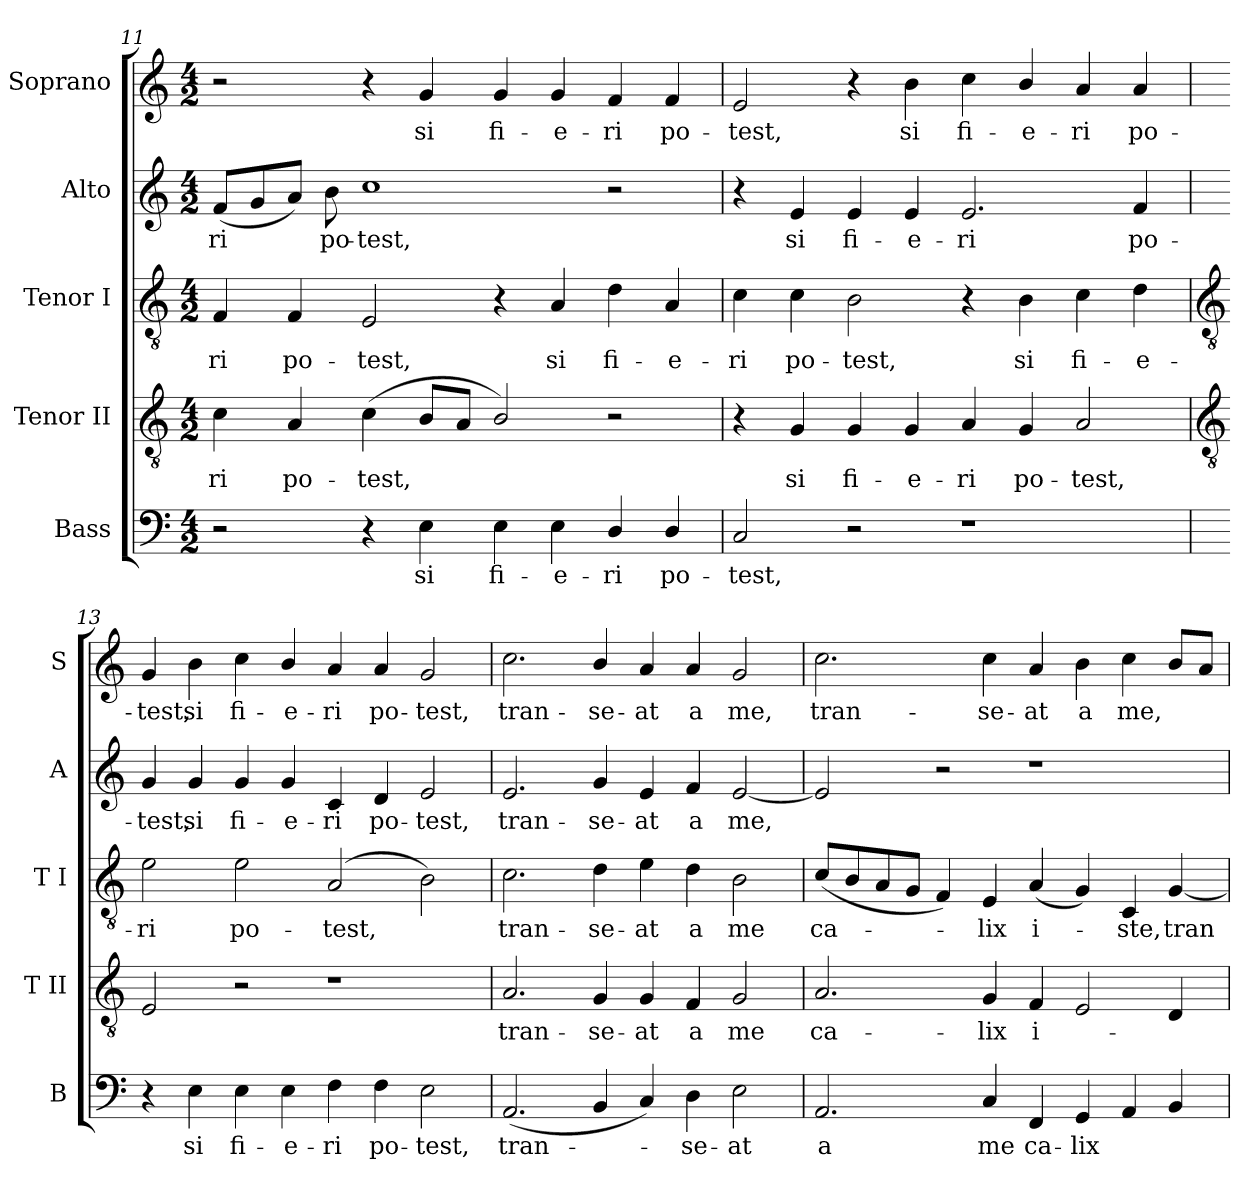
**kern	**text	**kern	**text	**kern	**text	**kern	**text	**kern	**text
*part5	*part5	*part4	*part4	*part3	*part3	*part2	*part2	*part1	*part1
*staff5	*staff5	*staff4	*staff4	*staff3	*staff3	*staff2	*staff2	*staff1	*staff1
*I"Bass	*	*I"Tenor II	*	*I"Tenor I	*	*I"Alto	*	*I"Soprano	*
*I'B	*	*I'T II	*	*I'T I	*	*I'A	*	*I'S	*
*clefF4	*	*clefGv2	*	*clefGv2	*	*clefG2	*	*clefG2	*
*k[]	*	*k[]	*	*k[]	*	*k[]	*	*k[]	*
*C:	*	*C:	*	*C:	*	*C:	*	*C:	*
*M4/2	*	*M4/2	*	*M4/2	*	*M4/2	*	*M4/2	*
=11	=11	=11	=11	=11	=11	=11	=11	=11	=11
!	!	!	!LO:LY:b	!	!LO:LY:b	!	!LO:LY:b	!	!
2r	.	4c	-ri	4F	-ri	(<8fL	-ri	2r	.
.	.	.	.	.	.	8g	.	.	.
!	!	!	!LO:LY:b	!	!LO:LY:b	!	!	!	!
.	.	4A	po-	4F	po-	8aJ)	.	.	.
!	!	!	!	!	!	!	!LO:LY:b	!	!
.	.	.	.	.	.	8b	po-	.	.
!	!	!	!LO:LY:b	!	!LO:LY:b	!	!LO:LY:b	!	!
4r	.	(<4c	-test,	2E	-test,	1cc	-test,	4r	.
!	!LO:LY:b	!	!	!	!	!	!	!	!LO:LY:b
4E	si	8BL	.	.	.	.	.	4g	si
.	.	8AJ	.	.	.	.	.	.	.
!	!LO:LY:b	!	!	!	!	!	!	!	!LO:LY:b
4E	fi-	2B/)	.	4r	.	.	.	4g	fi-
!	!LO:LY:b	!	!	!	!LO:LY:b	!	!	!	!LO:LY:b
4E	-e-	.	.	4A	si	.	.	4g	-e-
!	!LO:LY:b	!	!	!	!LO:LY:b	!	!	!	!LO:LY:b
4D/	-ri	2r	.	4d	fi-	2r	.	4f	-ri
!	!LO:LY:b	!	!	!	!LO:LY:b	!	!	!	!LO:LY:b
4D/	po-	.	.	4A	-e-	.	.	4f	po-
=12	=12	=12	=12	=12	=12	=12	=12	=12	=12
!	!LO:LY:b	!	!	!	!LO:LY:b	!	!	!	!LO:LY:b
2C	-test,	4r	.	4c	-ri	4r	.	2e	-test,
!	!	!	!LO:LY:b	!	!LO:LY:b	!	!LO:LY:b	!	!
.	.	4G	si	4c	po-	4e	si	.	.
!	!	!	!LO:LY:b	!	!LO:LY:b	!	!LO:LY:b	!	!
2r	.	4G	fi-	2B	-test,	4e	fi-	4r	.
!	!	!	!LO:LY:b	!	!	!	!LO:LY:b	!	!LO:LY:b
.	.	4G	-e-	.	.	4e	-e-	4b	si
!	!	!	!LO:LY:b	!	!	!	!LO:LY:b	!	!LO:LY:b
1r	.	4A	-ri	4r	.	2.e	-ri	4cc	fi-
!	!	!	!LO:LY:b	!	!LO:LY:b	!	!	!	!LO:LY:b
.	.	4G	po-	4B	si	.	.	4b/	-e-
!	!	!	!LO:LY:b	!	!LO:LY:b	!	!	!	!LO:LY:b
.	.	2A	-test,	4c	fi-	.	.	4a	-ri
!	!	!	!	!	!LO:LY:b	!	!LO:LY:b	!	!LO:LY:b
.	.	.	.	4d	-e-	4f	po-	4a	po-
!!LO:LB:g=z
=13	=13	=13	=13	=13	=13	=13	=13	=13	=13
*	*	*clefGv2	*	*clefGv2	*	*	*	*	*
!	!	!	!	!	!LO:LY:b	!	!LO:LY:b	!	!LO:LY:b
4r	.	2E	.	2e	-ri	4g	-test,	4g	-test,
!	!LO:LY:b	!	!	!	!	!	!LO:LY:b	!	!LO:LY:b
4E	si	.	.	.	.	4g	si	4b	si
!	!LO:LY:b	!	!	!	!LO:LY:b	!	!LO:LY:b	!	!LO:LY:b
4E	fi-	2r	.	2e	po-	4g	fi-	4cc	fi-
!	!LO:LY:b	!	!	!	!	!	!LO:LY:b	!	!LO:LY:b
4E	-e-	.	.	.	.	4g	-e-	4b/	-e-
!	!LO:LY:b	!	!	!	!LO:LY:b	!	!LO:LY:b	!	!LO:LY:b
4F	-ri	1r	.	(<2A	-test,	4c	-ri	4a	-ri
!	!LO:LY:b	!	!	!	!	!	!LO:LY:b	!	!LO:LY:b
4F	po-	.	.	.	.	4d	po-	4a	po-
!	!LO:LY:b	!	!	!	!	!	!LO:LY:b	!	!LO:LY:b
2E	-test,	.	.	2B)	.	2e	-test,	2g	-test,
=14	=14	=14	=14	=14	=14	=14	=14	=14	=14
!	!LO:LY:b	!	!LO:LY:b	!	!LO:LY:b	!	!LO:LY:b	!	!LO:LY:b
(<2.AA	tran-	2.A	tran-	2.c	tran-	2.e	tran-	2.cc	tran-
!	!	!	!LO:LY:b	!	!LO:LY:b	!	!LO:LY:b	!	!LO:LY:b
4BB	.	4G	-se-	4d	-se-	4g	-se-	4b/	-se-
!	!	!	!LO:LY:b	!	!LO:LY:b	!	!LO:LY:b	!	!LO:LY:b
4C)	.	4G	-at	4e	-at	4e	-at	4a	-at
!	!LO:LY:b	!	!LO:LY:b	!	!LO:LY:b	!	!LO:LY:b	!	!LO:LY:b
4D	se-	4F	a	4d	a	4f	a	4a	a
!	!LO:LY:b	!	!LO:LY:b	!	!LO:LY:b	!	!LO:LY:b	!	!LO:LY:b
2E	-at	2G	me	2B	me	[2e	me,	2g	me,
=15	=15	=15	=15	=15	=15	=15	=15	=15	=15
!	!LO:LY:b	!	!LO:LY:b	!	!LO:LY:b	!	!	!	!LO:LY:b
2.AA	a	2.A	ca-	(<8cL	ca-	2e]	.	2.cc	tran-
.	.	.	.	8B	.	.	.	.	.
.	.	.	.	8A	.	.	.	.	.
.	.	.	.	8GJ	.	.	.	.	.
.	.	.	.	4F)	.	2r	.	.	.
!	!LO:LY:b	!	!LO:LY:b	!	!LO:LY:b	!	!	!	!LO:LY:b
4C	me	4G	-lix	4E	lix	.	.	4cc	-se-
!	!LO:LY:b	!	!LO:LY:b	!	!LO:LY:b	!	!	!	!LO:LY:b
4FF	ca-	4F	i-	(<4A	i-	1r	.	4a	-at
!	!LO:LY:b	!	!	!	!	!	!	!	!LO:LY:b
4GG	-lix	2E	.	4G)	.	.	.	4b	a
!	!	!	!	!	!LO:LY:b	!	!	!	!LO:LY:b
4AA	.	.	.	4C	ste,	.	.	4cc	me,
!	!	!	!	!	!LO:LY:b	!	!	!	!
4BB	.	4D	.	[4G	tran-	.	.	8bL	.
.	.	.	.	.	.	.	.	8aJ	.
=	=	=	=	=	=	=	=	=	=
*-	*-	*-	*-	*-	*-	*-	*-	*-	*-
